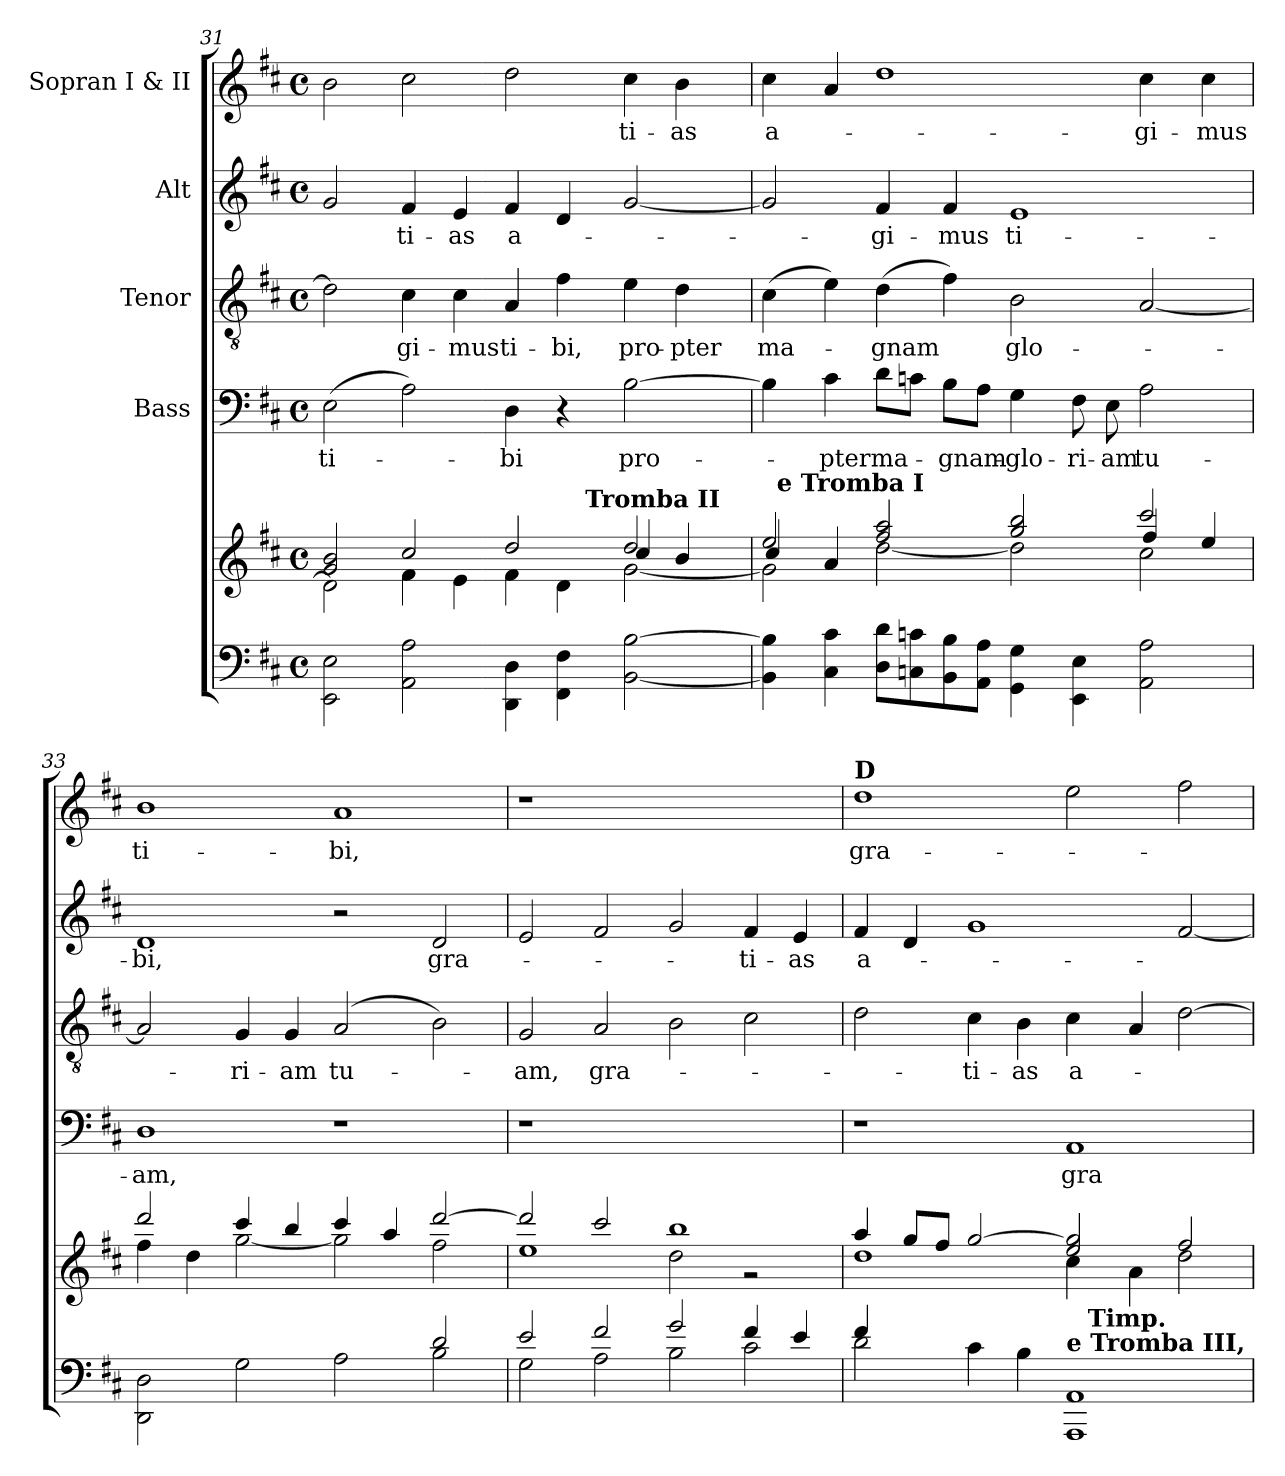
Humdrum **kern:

**kern	**kern	**kern	**text	**kern	**text	**kern	**text	**kern	**text
*part5	*part5	*part4	*part4	*part3	*part3	*part2	*part2	*part1	*part1
*staff6	*staff5	*staff4	*staff4	*staff3	*staff3	*staff2	*staff2	*staff1	*staff1
*	*	*I"Bass	*	*I"Tenor	*	*I"Alt	*	*I"Sopran  I & II	*
*clefF4	*clefG2	*clefF4	*	*clefGv2	*	*clefG2	*	*clefG2	*
*k[f#c#]	*k[f#c#]	*k[f#c#]	*	*k[f#c#]	*	*k[f#c#]	*	*k[f#c#]	*
*D:	*D:	*D:	*	*D:	*	*D:	*	*D:	*
*M4/4	*M4/4	*M4/4	*	*M4/4	*	*M4/4	*	*M4/4	*
*met(c)	*met(c)	*met(c)	*	*met(c)	*	*met(c)	*	*met(c)	*
=31	=31	=31	=31	=31	=31	=31	=31	=31	=31
*	*^	*	*	*	*	*	*	*	*
*	*	*^	*	*	*	*	*	*	*	*
*	*	*	*^	*	*	*	*	*	*	*	*
2EE\ 2E\	2g/ 2b/	2d\]	1.ryy	1ryy	(2E\	ti-	2d\]	.	2g/	.	2b\	.
2AA\ 2A\	2cc#/	4f#\	.	.	2A\)	.	4c#\	-gi-	4f#/	-ti-	2cc#\	.
.	.	4e\	.	.	.	.	4c#\	-mus	4e/	-as	.	.
4DD\ 4D\	2dd/	4f#\	.	4ryy	4D\	-bi	4A/	ti-	4f#/	a-	2dd\	.
4FF#\ 4F#\	.	4d\	.	16.ryy	4r	.	4f#\	-bi,	4d/	.	.	.
!	!	!	!	!LO:TX:a:B:t=Tromba II	!	!	!	!	!	!	!	!
.	.	.	.	2ryy	.	.	.	.	.	.	.	.
[2BB\ [2B\	2dd/	[<2g\	4cc#/	.	[2B\	pro-	4e\	pro-	[2g/	.	4cc#\	-ti-
.	.	.	4b/	.	.	.	4d\	-pter	.	.	4b\	-as
.	.	.	.	8ryy	.	.	.	.	.	.	.	.
.	.	.	.	32ryy	.	.	.	.	.	.	.	.
=32	=32	=32	=32	=32	=32	=32	=32	=32	=32	=32	=32	=32
4BB\] 4B\]	2ee/	2g\]	4cc#/	32ryy	4B\]	.	(4c#\	ma-	2g/]	.	4cc#\	a-
!	!	!	!	!LO:TX:a:B:t=e Tromba I	!	!	!	!	!	!	!	!
.	.	.	.	1ryy	.	.	.	.	.	.	.	.
4C#\ 4c#\	.	.	4a/	.	4c#\	-pter	4e\)	.	.	.	4a/	.
8D\ 8d\L	2ff#/ 2aa/	[<2dd\	1ryy	.	8d\L	ma-	(4d\	-gnam	4f#/	-gi-	1dd	.
8Cn\ 8cn\	.	.	.	.	8cn\J	.	.	.	.	.	.	.
8BB\ 8B\	.	.	.	.	8B\L	-gnam-	4f#\)	.	4f#/	-mus	.	.
8AA\ 8A\J	.	.	.	.	8A\J	.	.	.	.	.	.	.
4GG\ 4G\	2gg/ 2bb/	2dd\]	.	.	4G\	-glo-	2B\	glo-	1e	ti-	.	.
.	.	.	.	2ryy	.	.	.	.	.	.	.	.
4EE\ 4E\	.	.	.	.	8F#\	-ri-	.	.	.	.	.	.
.	.	.	.	.	8E\	-am	.	.	.	.	.	.
2AA\ 2A\	2ccc#/	2cc#\	4ff#/	.	2A\	tu-	[2A/	.	.	.	4cc#\	-gi-
.	.	.	.	4...ryy	.	.	.	.	.	.	.	.
.	.	.	4ee/	.	.	.	.	.	.	.	4cc#\	-mus
*	*	*v	*v	*v	*	*	*	*	*	*	*	*
!!LO:PB:g=z
=33	=33	=33	=33	=33	=33	=33	=33	=33	=33	=33
*^	*	*	*	*	*	*	*	*	*	*
1.ryy	2DD\ 2D\	2ddd/	4ff#\	1D	-am,	2A/]	.	1d	-bi,	1b	ti-
.	.	.	4dd\	.	.	.	.	.	.	.	.
.	2G\	4ccc#/	[<2gg\	.	.	4G/	-ri-	.	.	.	.
.	.	4bb/	.	.	.	4G/	-am	.	.	.	.
.	2A\	4ccc#/	2gg\]	1r	.	(2A/	tu-	2r	.	1a	-bi,
.	.	4aa/	.	.	.	.	.	.	.	.	.
2d/	2B\	[>2ddd/	2ff#\	.	.	2B\)	.	2d/	gra-	.	.
=34	=34	=34	=34	=34	=34	=34	=34	=34	=34	=34	=34
2e/	2G\	2ddd/]	1ee	1r	.	2G/	-am,	2e/	.	1r	.
2f#/	2A\	2ccc#/	.	.	.	2A/	gra-	2f#/	.	.	.
2g/	2B\	1bb	2dd\	1ryy	.	2B\	.	2g/	.	1ryy	.
4f#/	2c#\	.	2r	.	.	2c#\	.	4f#/	-ti-	.	.
4e/	.	.	.	.	.	.	.	4e/	-as	.	.
=35	=35	=35	=35	=35	=35	=35	=35	=35	=35	=35	=35
!	!	!	!	!	!	!	!	!	!	!LO:TX:a:B:t=D	!
*	*^	*	*	*	*	*	*	*	*	*	*
4f#/	2d\	1ryy	4aa/	1dd	1r	.	2d\	.	4f#/	a-	1dd	gra-
1..ryy	.	.	8gg/L	.	.	.	.	.	4d/	.	.	.
.	.	.	8ff#/J	.	.	.	.	.	.	.	.	.
.	4c#\	.	[>2gg/	.	.	.	4c#\	-ti-	1g	.	.	.
.	4B\	.	.	.	.	.	4B\	-as	.	.	.	.
!	!LO:TX:a:B:t=e Tromba III,	!	!	!	!	!	!	!	!	!	!	!
.	1AAA 1AA	16ryy	2ee/ 2gg/]	4cc#\	1AA	gra-	4c#\	a-	.	.	2ee\	.
!	!	!LO:TX:a:B:t=Timp.	!	!	!	!	!	!	!	!	!	!
.	.	2...ryy	.	.	.	.	.	.	.	.	.	.
.	.	.	.	4a\	.	.	4A/	.	.	.	.	.
.	.	.	2ff#/	2dd\	.	.	[2d\	.	[2f#/	.	2ff#\	.
*v	*v	*v	*	*	*	*	*	*	*	*	*	*
*	*v	*v	*	*	*	*	*	*	*	*
=	=	=	=	=	=	=	=	=	=
*-	*-	*-	*-	*-	*-	*-	*-	*-	*-
